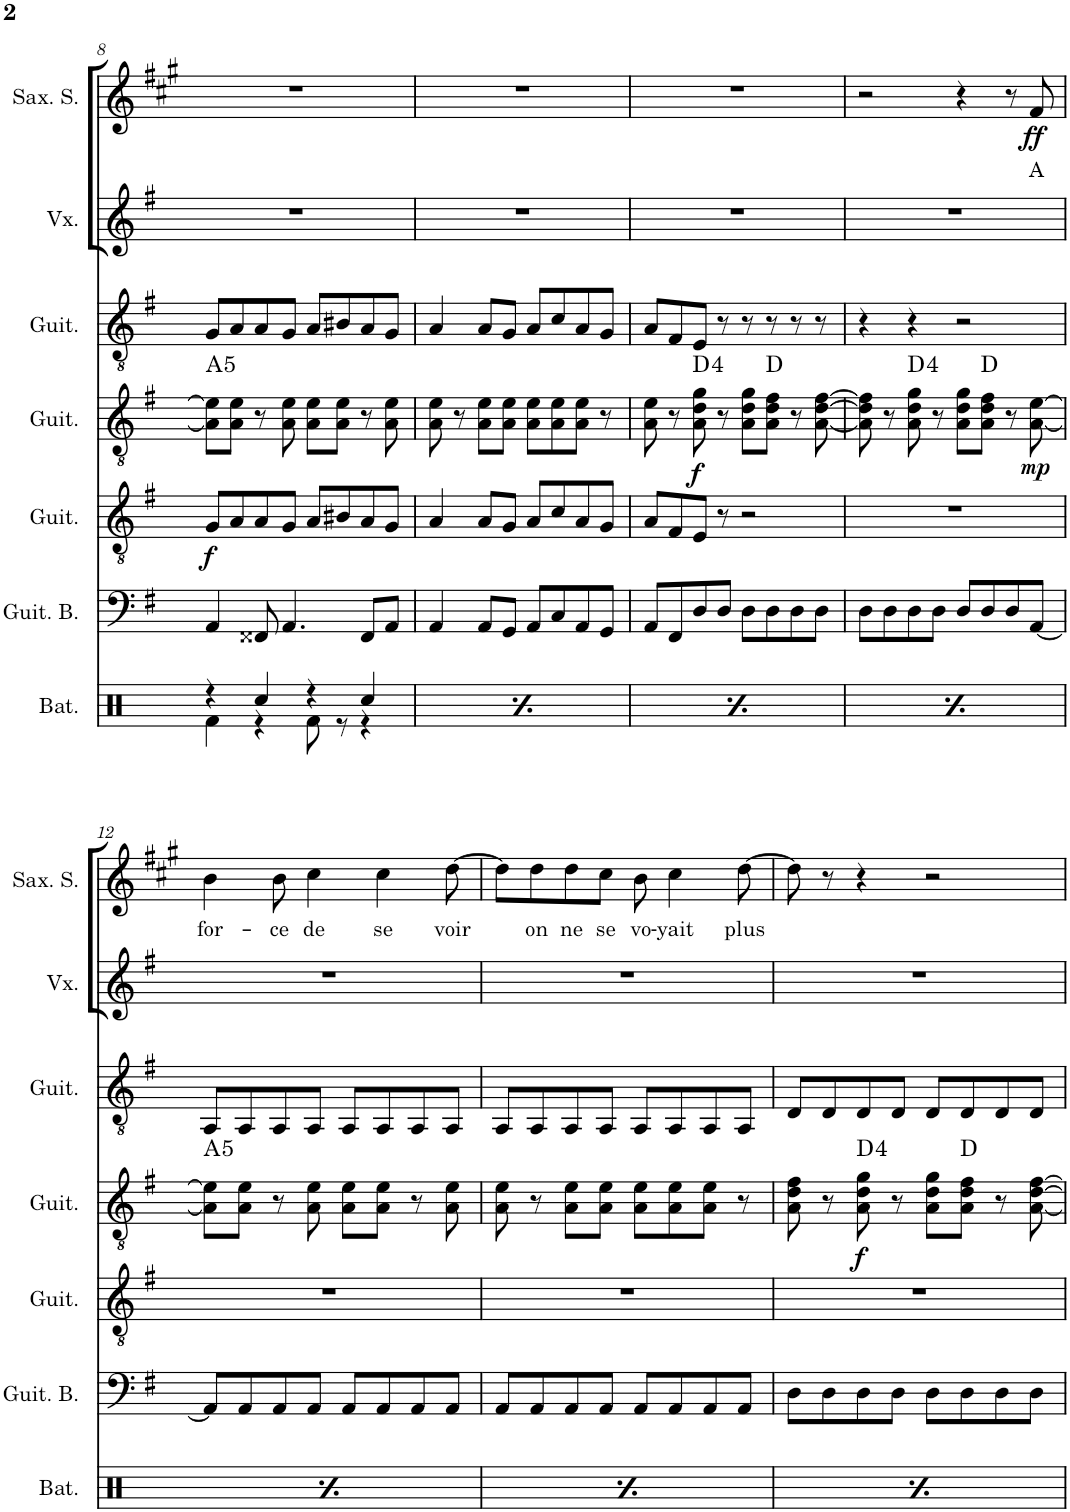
**kern	**kern	**kern	**dynam	**kern	**dynam	**kern	**kern	**kern	**text	**dynam
*part7	*part6	*part5	*part5	*part4	*part4	*part3	*part2	*part1	*part1	*part1
*staff7	*staff6	*staff5	*staff5	*staff4	*staff4	*staff3	*staff2	*staff1	*staff1	*staff1
*I"Batterie	*I"Guitare Basse	*I"Guitare Acoustique	*	*I"Guitare Acoustique	*	*I"Guitare Acoustique	*I"Voix	*I"Saxophone Soprano	*	*
*I'Bat.	*I'Guit. B.	*I'Guit.	*	*I'Guit.	*	*I'Guit.	*I'Vx.	*I'Sax. S.	*	*
!!LO:PB:g=z
*clefX	*clefF4	*clefGv2	*	*clefGv2	*	*clefGv2	*clefG2	*clefG2	*	*
*	*Trd7c12	*	*	*	*	*	*	*Trd1c2	*	*
*k[]	*k[f#]	*k[f#]	*	*k[f#]	*	*k[f#]	*k[f#]	*k[f#c#g#]	*	*
*M4/4	*M4/4	*M4/4	*	*M4/4	*	*M4/4	*M4/4	*M4/4	*	*
=8	=8	=8	=8	=8	=8	=8	=8	=8	=8	=8
*^	*	*	*	*	*	*	*	*	*	*
!	!	!	!	!LO:DY:b	!	!	!	!	!	!	!
4r	4Rf\	4AA/	8G/L	f	8A\] 8e\]L	.	8G/L	1r	1r	.	.
.	.	.	8A/	.	8A\ 8e\J	.	8A/	.	.	.	.
4Rcc/	4r	8FF##X/	8A/	.	8r	.	8A/	.	.	.	.
.	.	4.AA/	8G/J	.	8A\ 8e\	.	8G/J	.	.	.	.
4r	8Rf\	.	8A/L	.	8A\ 8e\L	.	8A/L	.	.	.	.
.	8r	.	8B#X/	.	8A\ 8e\J	.	8B#X/	.	.	.	.
4Rcc/	4r	8FF##/L	8A/	.	8r	.	8A/	.	.	.	.
.	.	8AA/J	8G/J	.	8A\ 8e\	.	8G/J	.	.	.	.
=9	=9	=9	=9	=9	=9	=9	=9	=9	=9	=9	=9
4r	4Rf\	4AA/	4A/	.	8A\ 8e\	.	4A/	1r	1r	.	.
.	.	.	.	.	8r	.	.	.	.	.	.
4Rcc/	4r	8AA/L	8A/L	.	8A\ 8e\L	.	8A/L	.	.	.	.
.	.	8GG/J	8G/J	.	8A\ 8e\J	.	8G/J	.	.	.	.
4r	8Rf\	8AA/L	8A/L	.	8A\ 8e\L	.	8A/L	.	.	.	.
.	8r	8C/	8c/	.	8A\ 8e\	.	8c/	.	.	.	.
4Rcc/	4r	8AA/	8A/	.	8A\ 8e\J	.	8A/	.	.	.	.
.	.	8GG/J	8G/J	.	8r	.	8G/J	.	.	.	.
=10	=10	=10	=10	=10	=10	=10	=10	=10	=10	=10	=10
4r	4Rf\	8AA/L	8A/L	.	8A\ 8e\	.	8A/L	1r	1r	.	.
.	.	8FF#/	8F#/	.	8r	.	8F#/	.	.	.	.
!	!	!	!	!	!	!LO:DY:b	!	!	!	!	!
4Rcc/	4r	8D/	8E/J	.	8A\ 8d\ 8g\	f	8E/J	.	.	.	.
.	.	8D/J	8r	.	8r	.	8r	.	.	.	.
4r	8Rf\	8D\L	2r	.	8A\ 8d\ 8g\L	.	8r	.	.	.	.
.	8r	8D\	.	.	8A\ 8d\ 8f#\J	.	8r	.	.	.	.
4Rcc/	4r	8D\	.	.	8r	.	8r	.	.	.	.
.	.	8D\J	.	.	[8A\ [8d\ [8f#\	.	8r	.	.	.	.
=11	=11	=11	=11	=11	=11	=11	=11	=11	=11	=11	=11
4r	4Rf\	8D\L	1r	.	8A\] 8d\] 8f#\]	.	4r	1r	2r	.	.
.	.	8D\	.	.	8r	.	.	.	.	.	.
4Rcc/	4r	8D\	.	.	8A\ 8d\ 8g\	.	4r	.	.	.	.
.	.	8D\J	.	.	8r	.	.	.	.	.	.
4r	8Rf\	8D/L	.	.	8A\ 8d\ 8g\L	.	2r	.	4r	.	.
.	8r	8D/	.	.	8A\ 8d\ 8f#\J	.	.	.	.	.	.
4Rcc/	4r	8D/	.	.	8r	.	.	.	8r	.	.
!	!	!	!	!	!	!LO:DY:b	!	!	!	!LO:LY:b	!LO:DY:b
.	.	[8AA/J	.	.	[8A\ [8e\	mp	.	.	8f#/	A	ff
!!LO:LB:g=z
=12	=12	=12	=12	=12	=12	=12	=12	=12	=12	=12	=12
!	!	!	!	!	!	!	!	!	!	!LO:LY:b	!
4r	4Rf\	8AA/L]	1r	.	8A\] 8e\]L	.	8AA/L	1r	4b\	for-	.
.	.	8AA/	.	.	8A\ 8e\J	.	8AA/	.	.	.	.
!	!	!	!	!	!	!	!	!	!	!LO:LY:b	!
4Rcc/	4r	8AA/	.	.	8r	.	8AA/	.	8b\	-ce	.
!	!	!	!	!	!	!	!	!	!	!LO:LY:b	!
.	.	8AA/J	.	.	8A\ 8e\	.	8AA/J	.	4cc#\	de	.
4r	8Rf\	8AA/L	.	.	8A\ 8e\L	.	8AA/L	.	.	.	.
!	!	!	!	!	!	!	!	!	!	!LO:LY:b	!
.	8r	8AA/	.	.	8A\ 8e\J	.	8AA/	.	4cc#\	se	.
4Rcc/	4r	8AA/	.	.	8r	.	8AA/	.	.	.	.
!	!	!	!	!	!	!	!	!	!	!LO:LY:b	!
.	.	8AA/J	.	.	8A\ 8e\	.	8AA/J	.	[8dd\	voir	.
=13	=13	=13	=13	=13	=13	=13	=13	=13	=13	=13	=13
4r	4Rf\	8AA/L	1r	.	8A\ 8e\	.	8AA/L	1r	8dd\L]	.	.
!	!	!	!	!	!	!	!	!	!	!LO:LY:b	!
.	.	8AA/	.	.	8r	.	8AA/	.	8dd\	on	.
!	!	!	!	!	!	!	!	!	!	!LO:LY:b	!
4Rcc/	4r	8AA/	.	.	8A\ 8e\L	.	8AA/	.	8dd\	ne	.
!	!	!	!	!	!	!	!	!	!	!LO:LY:b	!
.	.	8AA/J	.	.	8A\ 8e\J	.	8AA/J	.	8cc#\J	se	.
!	!	!	!	!	!	!	!	!	!	!LO:LY:b	!
4r	8Rf\	8AA/L	.	.	8A\ 8e\L	.	8AA/L	.	8b\	vo-	.
!	!	!	!	!	!	!	!	!	!	!LO:LY:b	!
.	8r	8AA/	.	.	8A\ 8e\	.	8AA/	.	4cc#\	-yait	.
4Rcc/	4r	8AA/	.	.	8A\ 8e\J	.	8AA/	.	.	.	.
!	!	!	!	!	!	!	!	!	!	!LO:LY:b	!
.	.	8AA/J	.	.	8r	.	8AA/J	.	[8dd\	plus	.
=14	=14	=14	=14	=14	=14	=14	=14	=14	=14	=14	=14
4r	4Rf\	8D\L	1r	.	8A\ 8d\ 8f#\	.	8D/L	1r	8dd\]	.	.
.	.	8D\	.	.	8r	.	8D/	.	8r	.	.
!	!	!	!	!	!	!LO:DY:b	!	!	!	!	!
4Rcc/	4r	8D\	.	.	8A\ 8d\ 8g\	f	8D/	.	4r	.	.
.	.	8D\J	.	.	8r	.	8D/J	.	.	.	.
4r	8Rf\	8D\L	.	.	8A\ 8d\ 8g\L	.	8D/L	.	2r	.	.
.	8r	8D\	.	.	8A\ 8d\ 8f#\J	.	8D/	.	.	.	.
4Rcc/	4r	8D\	.	.	8r	.	8D/	.	.	.	.
.	.	8D\J	.	.	[8A\ [8d\ [8f#\	.	8D/J	.	.	.	.
*v	*v	*	*	*	*	*	*	*	*	*	*
=	=	=	=	=	=	=	=	=	=	=
*-	*-	*-	*-	*-	*-	*-	*-	*-	*-	*-
